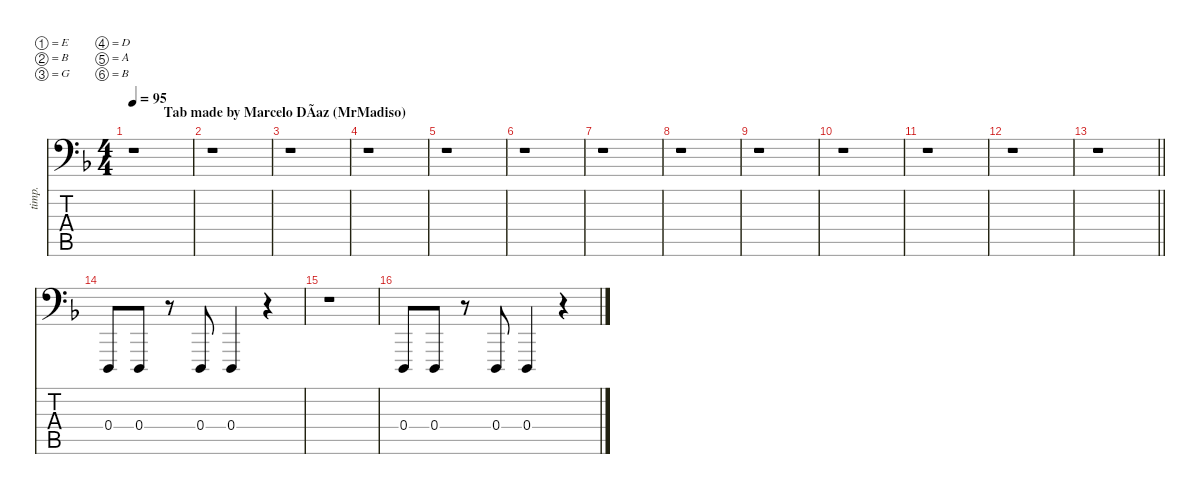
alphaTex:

\defaultSystemsLayout 4
\hideDynamics
\bracketExtendMode nobrackets
\track ("Timpani/Brass" "timp.") {instrument timpani}
\staff {score tabs}
\tuning (E3 B2 G2 D2 A1 B1)
\displaytranspose -12
\ts (4 4)
\beaming (8 2 2 2 2)
\section ("" "          Tab made by Marcelo DÃ­az (MrMadiso)")
\tempo 95
\clef f4
\ks f
r.1{dy f instrument timpani} |
r.1 |
r.1 |
r.1 |
r.1 |
r.1 |
r.1 |
r.1 |
r.1 |
r.1 |
r.1 |
r.1 |
\barLineRight lightlight
r.1 |
0.4{acc forcenatural}.8 0.4{acc forcenatural}.8 r.8 0.4{acc forcenatural}.8{dy mf} 0.4{acc forcenatural}.4 r.4 |
r.1 |
0.4{acc forcenatural}.8{dy f} 0.4{acc forcenatural}.8 r.8 0.4{acc forcenatural}.8 0.4{acc forcenatural}.4 r.4
